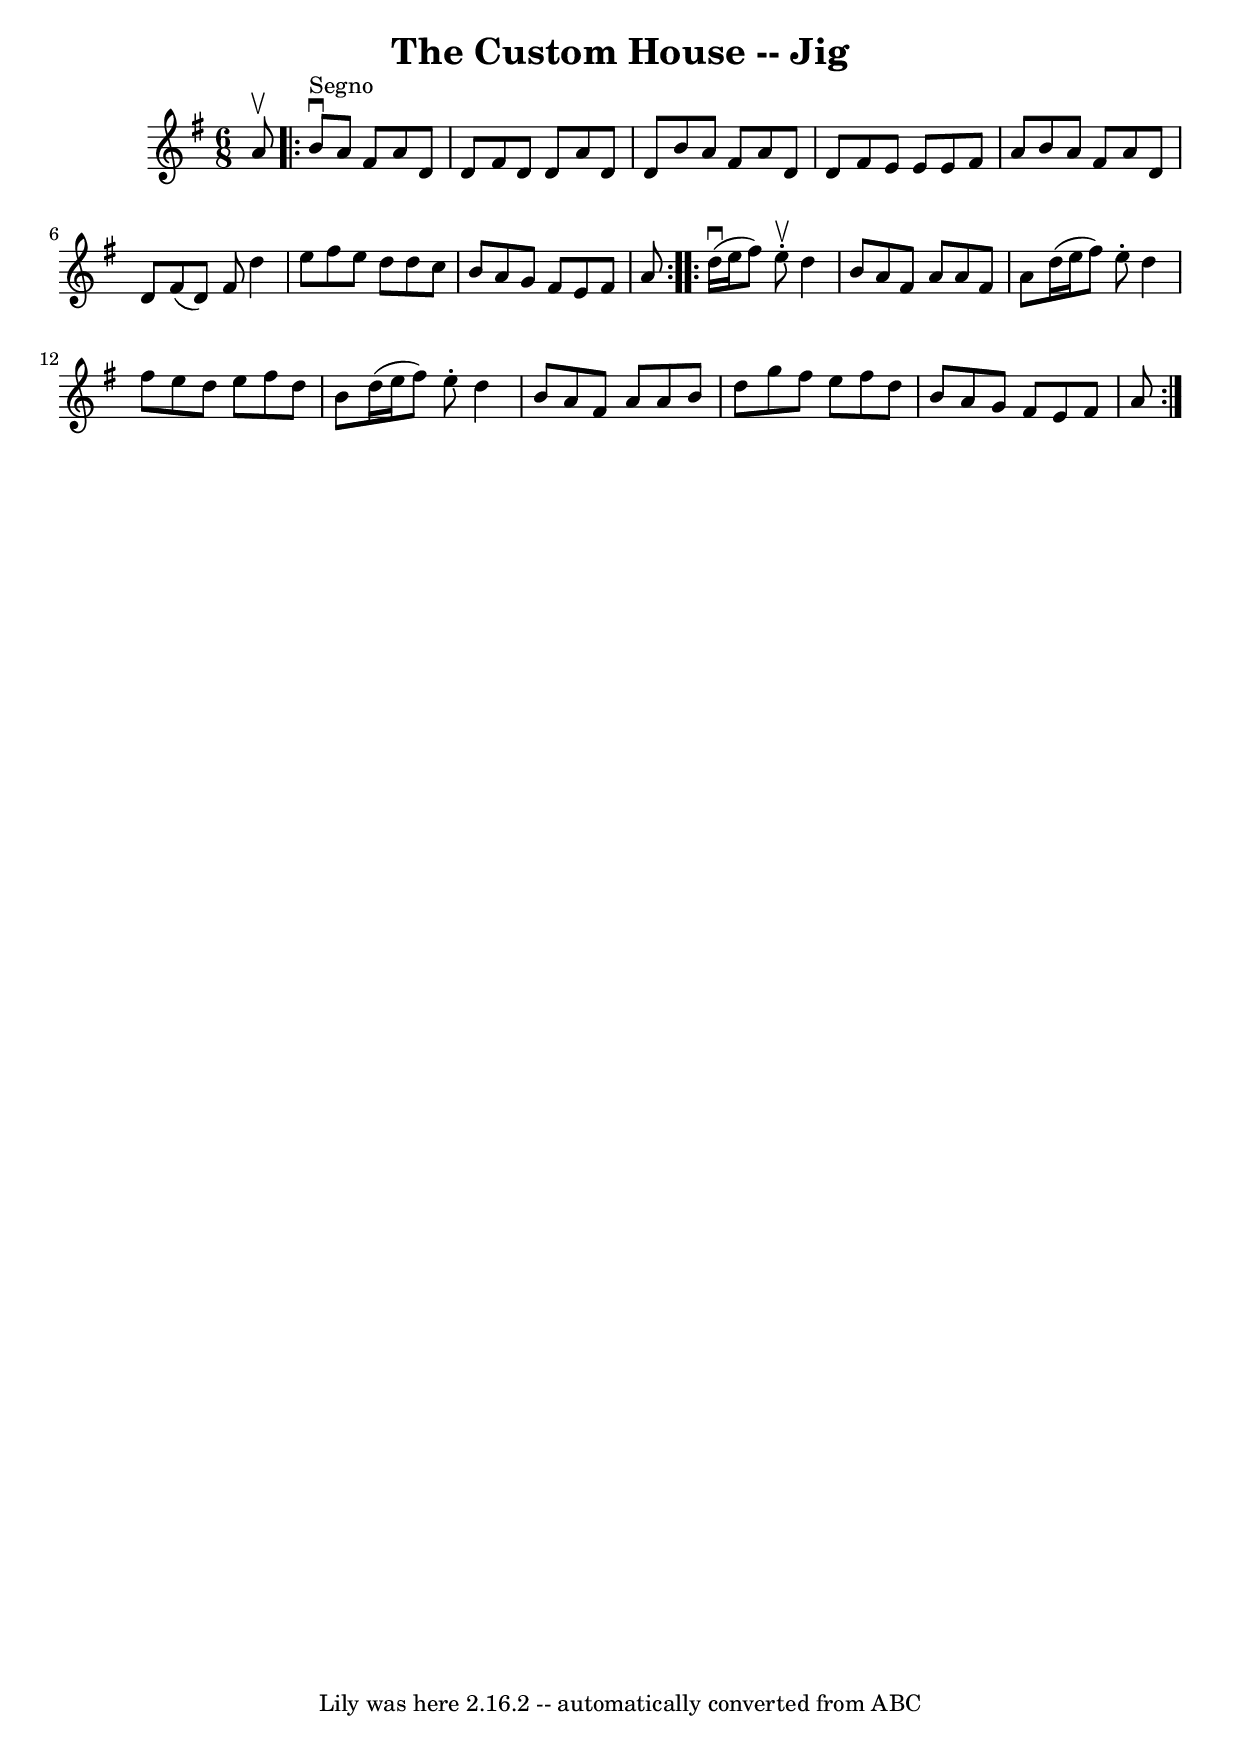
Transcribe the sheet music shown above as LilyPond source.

\version "2.16.2"
\include "Mammoth.ily"
\header {
  %% book = "Ryan's Mammoth Collection"
  crossRefNumber = "1"
  footnotes = ""
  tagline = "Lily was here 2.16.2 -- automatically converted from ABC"
  title = "The Custom House -- Jig"

}
voicedefault =  {


  \time 6/8 %  one sharp in the book
  
  \key d \mixolydian
 a'8^\upbow   
  \repeat volta 2 {
    b'8^"Segno"^\downbow   
    a'8 fis'8 a'8 d'8 d'8  |
    fis'8 d'8 d'8 a'8 d'8 
    d'8  |
    b'8 a'8 fis'8 a'8 d'8 d'8  |
    fis'8   
    e'8 e'8 e'8 fis'8 a'8  |
    b'8 a'8 fis'8 a'8    
    d'8 d'8  |
    fis'8 (d'8) fis'8 d''4 e''8  |
    
    fis''8 e''8 d''8 d''8 c''8 b'8  |
    a'8 g'8 fis'8   
    e'8 fis'8 a'8    
  }     
  \repeat volta 2 {
    d''16^\downbow(e''16    
    fis''8) e''8^\upbow-. d''4 b'8  |
    a'8 fis'8 a'8    
    a'8 fis'8 a'8  |
    d''16 (e''16 fis''8) e''8 -. d''4  
    fis''8  |
    e''8 d''8 e''8 fis''8 d''8 b'8  |
    
    d''16 (e''16 fis''8) e''8 -. d''4 b'8  |
    a'8 fis'8 
    a'8 a'8 b'8 d''8  |
    g''8 fis''8 e''8 fis''8    
    d''8 b'8  |
    a'8 g'8 fis'8 e'8 fis'8 a'8      
  }   

}

\score{
  <<

    \context Staff="default"
    {
      \voicedefault 
      
    }

  >>
  \layout {
    
  }
  \midi {
  }

}
